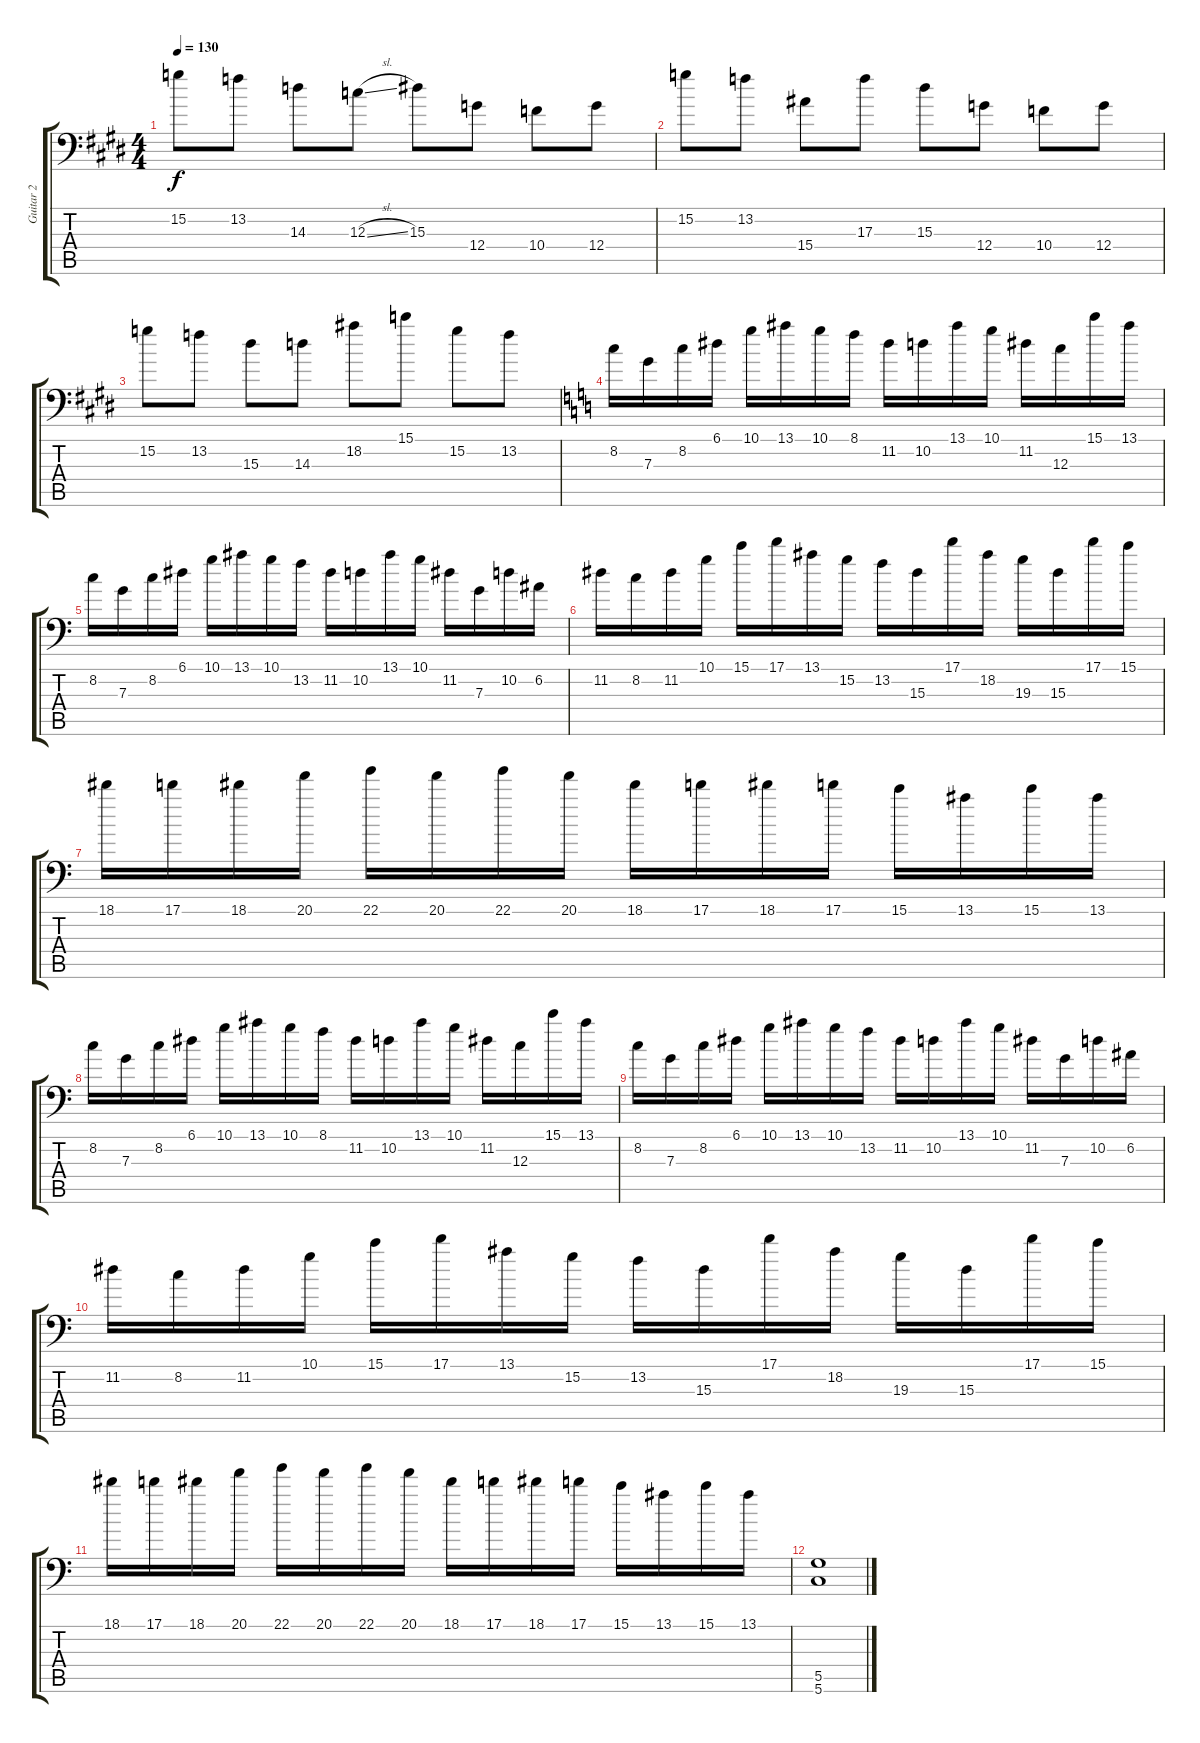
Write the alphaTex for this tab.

\track ("Guitar 2" "Guitar 2") {instrument distortionguitar}
\staff {score tabs}
\tuning (A3 E3 C3 G2 D2 G1) {hide}
\ts (4 4)
\tempo 130
\clef f4
\ks c#minor
15.2.8{dy f} 13.2.8 14.3.8 12.3{sl}.8 15.3.8 12.4.8 10.4.8 12.4.8 |
15.2.8 13.2.8 15.4.8 17.3.8 15.3.8 12.4.8 10.4.8 12.4.8 |
15.2.8 13.2.8 15.3.8 14.3.8 18.2.8 15.1.8 15.2.8 13.2.8 |
\ks c
8.2.16 7.3.16 8.2.16 6.1.16 10.1.16 13.1.16 10.1.16 8.1.16 11.2.16 10.2.16 13.1.16 10.1.16 11.2.16 12.3.16 15.1.16 13.1.16 |
8.2.16 7.3.16 8.2.16 6.1.16 10.1.16 13.1.16 10.1.16 13.2.16 11.2.16 10.2.16 13.1.16 10.1.16 11.2.16 7.3.16 10.2.16 6.2.16 |
11.2.16 8.2.16 11.2.16 10.1.16 15.1.16 17.1.16 13.1.16 15.2.16 13.2.16 15.3.16 17.1.16 18.2.16 19.3.16 15.3.16 17.1.16 15.1.16 |
18.1.16 17.1.16 18.1.16 20.1.16 22.1.16 20.1.16 22.1.16 20.1.16 18.1.16 17.1.16 18.1.16 17.1.16 15.1.16 13.1.16 15.1.16 13.1.16 |
8.2.16 7.3.16 8.2.16 6.1.16 10.1.16 13.1.16 10.1.16 8.1.16 11.2.16 10.2.16 13.1.16 10.1.16 11.2.16 12.3.16 15.1.16 13.1.16 |
8.2.16 7.3.16 8.2.16 6.1.16 10.1.16 13.1.16 10.1.16 13.2.16 11.2.16 10.2.16 13.1.16 10.1.16 11.2.16 7.3.16 10.2.16 6.2.16 |
11.2.16 8.2.16 11.2.16 10.1.16 15.1.16 17.1.16 13.1.16 15.2.16 13.2.16 15.3.16 17.1.16 18.2.16 19.3.16 15.3.16 17.1.16 15.1.16 |
18.1.16 17.1.16 18.1.16 20.1.16 22.1.16 20.1.16 22.1.16 20.1.16 18.1.16 17.1.16 18.1.16 17.1.16 15.1.16 13.1.16 15.1.16 13.1.16 |
(5.5 5.6).1
